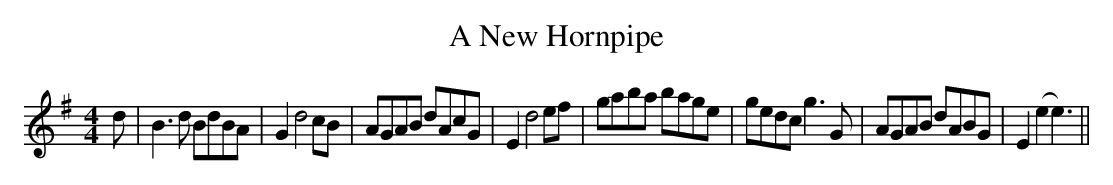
X:1
T:A New Hornpipe
M:4/4
L:1/8
K:G
d|B3d BdBA|G2d4cB|AGAB dAcG|E2d4ef|gaba bage|gedc g3G|AGAB dABG|E2 (e2e3)||
